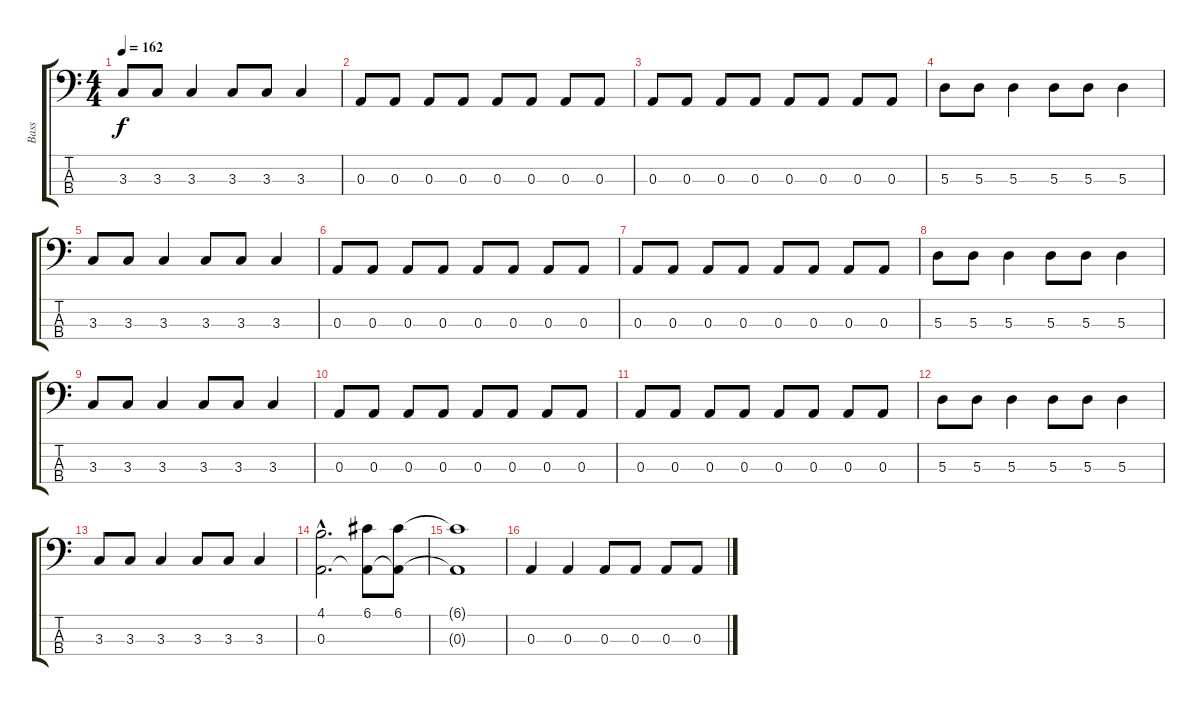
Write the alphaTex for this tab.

\track ("Bass" "Bass") {instrument electricbasspick}
\staff {score tabs}
\tuning (G2 D2 A1 E1) {hide}
\ts (4 4)
\tempo 162
\clef f4
\ks c
3.3.8{dy f} 3.3.8 3.3.4 3.3.8 3.3.8 3.3.4 |
0.3.8 0.3.8 0.3.8 0.3.8 0.3.8 0.3.8 0.3.8 0.3.8 |
0.3.8 0.3.8 0.3.8 0.3.8 0.3.8 0.3.8 0.3.8 0.3.8 |
5.3.8 5.3.8 5.3.4 5.3.8 5.3.8 5.3.4 |
3.3.8 3.3.8 3.3.4 3.3.8 3.3.8 3.3.4 |
0.3.8 0.3.8 0.3.8 0.3.8 0.3.8 0.3.8 0.3.8 0.3.8 |
0.3.8 0.3.8 0.3.8 0.3.8 0.3.8 0.3.8 0.3.8 0.3.8 |
5.3.8 5.3.8 5.3.4 5.3.8 5.3.8 5.3.4 |
3.3.8 3.3.8 3.3.4 3.3.8 3.3.8 3.3.4 |
0.3.8 0.3.8 0.3.8 0.3.8 0.3.8 0.3.8 0.3.8 0.3.8 |
0.3.8 0.3.8 0.3.8 0.3.8 0.3.8 0.3.8 0.3.8 0.3.8 |
5.3.8 5.3.8 5.3.4 5.3.8 5.3.8 5.3.4 |
3.3.8 3.3.8 3.3.4 3.3.8 3.3.8 3.3.4 |
(4.1{hac} 0.3{hac}).2{d} (6.1 0.3{t}).8 (6.1 0.3{t}).8 |
(6.1{t} 0.3{t}).1 |
0.3.4 0.3.4 0.3.8 0.3.8 0.3.8 0.3.8
